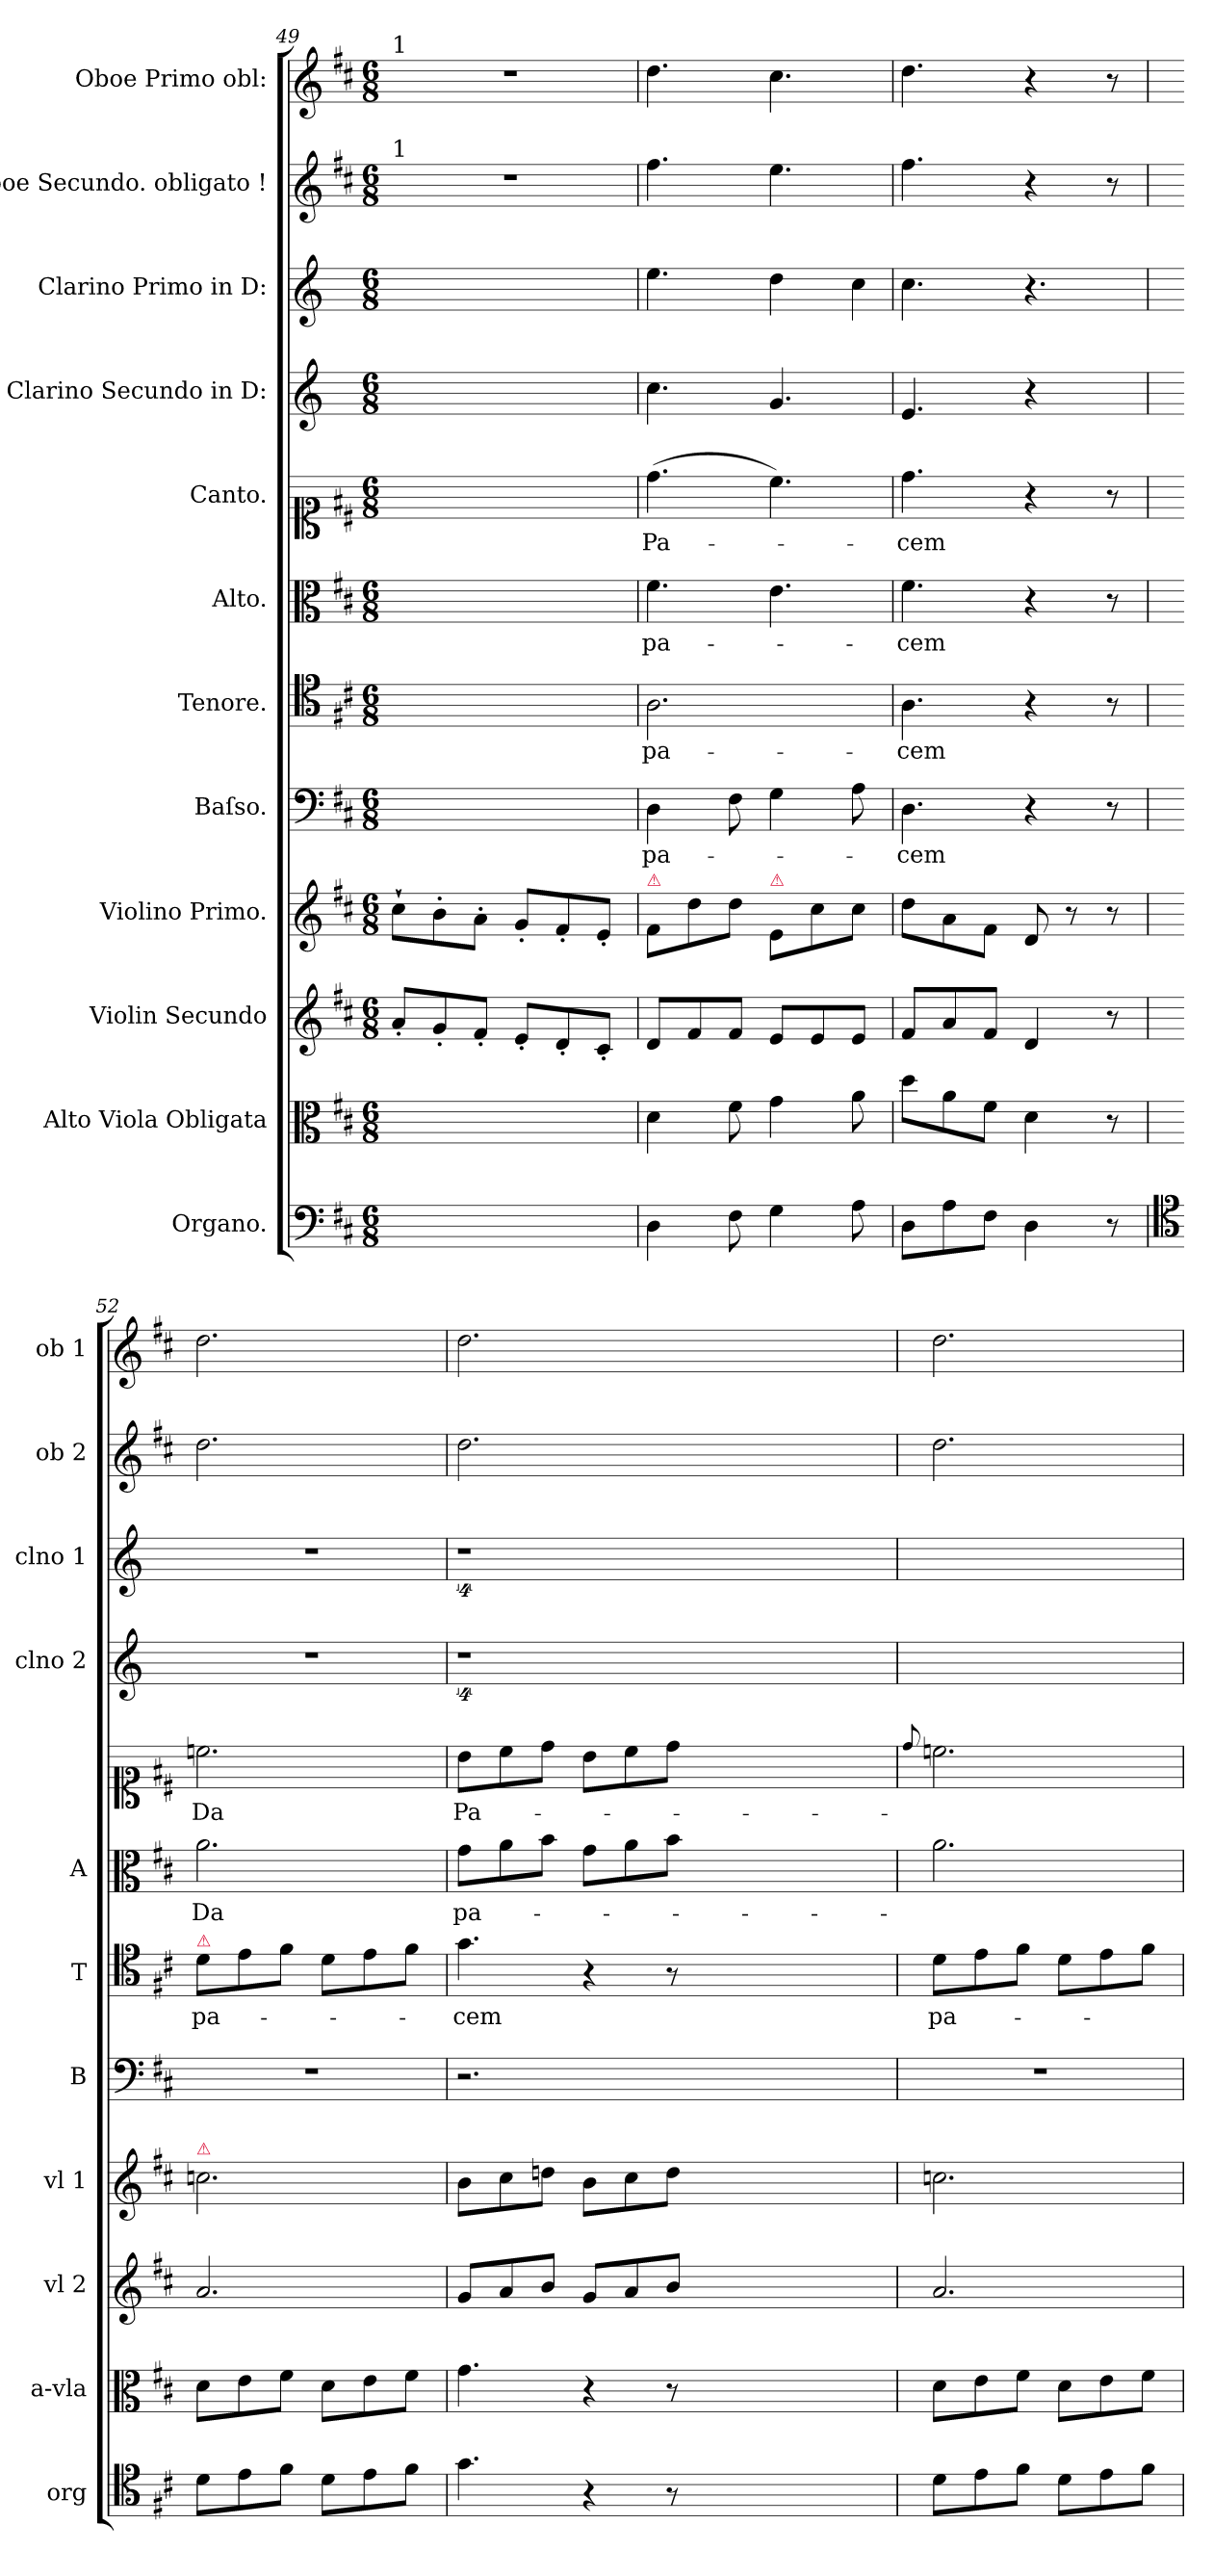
**kern	**kern	**kern	**dynam	**kern	**dynam	**kern	**text	**kern	**text	**kern	**text	**kern	**text	**kern	**kern	**kern	**kern
*part12	*part11	*part10	*part10	*part9	*part9	*part8	*part8	*part7	*part7	*part6	*part6	*part5	*part5	*part4	*part3	*part2	*part1
*staff12	*staff11	*staff10	*staff10	*staff9	*staff9	*staff8	*staff8	*staff7	*staff7	*staff6	*staff6	*staff5	*staff5	*staff4	*staff3	*staff2	*staff1
*I"Organo.	*I"Alto Viola Obligata	*I"Violin Secundo	*	*I"Violino Primo.	*	*I"Baſso.	*	*I"Tenore.	*	*I"Alto.	*	*I"Canto.	*	*I"Clarino Secundo in D:	*I"Clarino Primo in D:	*I"Oboe Secundo. obligato !	*I"Oboe Primo obl:
*I'org	*I'a-vla	*I'vl 2	*	*I'vl 1	*	*I'B	*	*I'T	*	*I'A	*	*	*	*I'clno 2	*I'clno 1	*I'ob 2	*I'ob 1
*clefF4	*clefC3	*clefG2	*	*clefG2	*	*clefF4	*	*clefC4	*	*clefC3	*	*clefC1	*	*clefG2	*clefG2	*clefG2	*clefG2
*	*	*	*	*	*	*	*	*	*	*	*	*	*	*ITrd-1c-2	*ITrd-1c-2	*	*
*k[f#c#]	*k[f#c#]	*k[f#c#]	*	*k[f#c#]	*	*k[f#c#]	*	*k[f#c#]	*	*k[f#c#]	*	*k[f#c#]	*	*k[f#c#]	*k[f#c#]	*k[f#c#]	*k[f#c#]
*D:	*D:	*D:	*	*D:	*	*D:	*	*D:	*	*D:	*	*D:	*	*	*	*D:	*D:
*M6/8	*M6/8	*M6/8	*	*M6/8	*	*M6/8	*	*M6/8	*	*M6/8	*	*M6/8	*	*M6/8	*M6/8	*M6/8	*M6/8
=49	=49	=49	=49	=49	=49	=49	=49	=49	=49	=49	=49	=49	=49	=49	=49	=49	=49
!	!	!	!	!	!	!	!	!	!	!	!	!	!	!	!	!	!LO:TX:a:t=1
!	!	!	!	!	!	!	!	!	!	!	!	!	!	!	!	!LO:TX:a:t=1	!
2.ryy	2.ryy	8a'/L	.	8cc#`\L	.	2.ryy	.	2.ryy	.	2.ryy	.	2.ryy	.	2.ryy	2.ryy	2.r	2.r
.	.	8g'/	.	8b'\	.	.	.	.	.	.	.	.	.	.	.	.	.
.	.	8f#'/J	.	8a'\J	.	.	.	.	.	.	.	.	.	.	.	.	.
.	.	8e'/L	.	8g'/L	.	.	.	.	.	.	.	.	.	.	.	.	.
.	.	8d'/	.	8f#'/	.	.	.	.	.	.	.	.	.	.	.	.	.
.	.	8c#'/J	.	8e'/J	.	.	.	.	.	.	.	.	.	.	.	.	.
=50	=50	=50	=50	=50	=50	=50	=50	=50	=50	=50	=50	=50	=50	=50	=50	=50	=50
!	!	!	!	!LO:TX:a:color=crimson:t=⚠	!	!	!	!	!	!	!	!	!	!	!	!	!
!	!	!	!LO:DY:a	!	!LO:DY:a	!	!	!	!LO:LY:i	!	!LO:LY:i	!	!	!	!	!	!
4D\	4d\	8d/L	f&colon;	8f#/L	f&colon;	4D\	pa-	2.A\	pa-	4.f#\	pa-	(4.dd\	Pa-	4.dd\	4.ff#\	4.ff#\	4.dd\
.	.	8f#/	.	8dd\	.	.	.	.	.	.	.	.	.	.	.	.	.
8F#\	8f#\	8f#/J	.	8dd\J	.	8F#\	.	.	.	.	.	.	.	.	.	.	.
!	!	!	!	!LO:TX:a:color=crimson:t=⚠	!	!	!	!	!	!	!	!	!	!	!	!	!
4G\	4g\	8e/L	.	8e/L	.	4G\	.	.	.	4.e\	.	4.cc#\)	.	4.a/	4ee\	4.ee\	4.cc#\
.	.	8e/	.	8cc#\	.	.	.	.	.	.	.	.	.	.	.	.	.
!	!	!	!	!	!	!	!	!	!	!	!	!	!	!	!LO:N:vis=4	!	!
8A\	8a\	8e/J	.	8cc#\J	.	8A\	.	.	.	.	.	.	.	.	8dd\	.	.
=51	=51	=51	=51	=51	=51	=51	=51	=51	=51	=51	=51	=51	=51	=51	=51	=51	=51
!	!	!	!	!	!	!	!	!	!LO:LY:i	!	!LO:LY:i	!	!	!	!	!	!
8D\L	8dd\L	8f#/L	.	8dd\L	.	4.D\	-cem	4.A\	-cem	4.f#\	-cem	4.dd\	-cem	4.f#/	4.dd\	4.ff#\	4.dd\
8A\	8a\	8a/	.	8a\	.	.	.	.	.	.	.	.	.	.	.	.	.
8F#\J	8f#\J	8f#/J	.	8f#\J	.	.	.	.	.	.	.	.	.	.	.	.	.
4D\	4d\	4d/	.	8d/	.	4r	.	4r	.	4r	.	4r	.	4r	4.r	4r	4r
.	.	.	.	8r	.	.	.	.	.	.	.	.	.	.	.	.	.
8r	8r	8r	.	8r	.	8r	.	8r	.	8r	.	8r	.	8ryy	.	8r	8r
=52	=52	=52	=52	=52	=52	=52	=52	=52	=52	=52	=52	=52	=52	=52	=52	=52	=52
*clefC4	*	*	*	*	*	*	*	*	*	*	*	*	*	*	*	*	*
!	!	!	!	!	!	!	!	!LO:TX:a:color=crimson:t=⚠	!	!	!	!	!	!	!	!	!
!	!	!	!	!LO:TX:a:color=crimson:t=⚠	!	!	!	!	!	!	!	!	!	!	!	!	!
8d\L	8d\L	2.a/	.	2.ccn\	.	2.r	.	8d\L	pa-	2.a\	Da	2.ccn\	Da	2.r	2.r	2.dd\	2.dd\
8e\	8e\	.	.	.	.	.	.	8e\	.	.	.	.	.	.	.	.	.
8f#\J	8f#\J	.	.	.	.	.	.	8f#\J	.	.	.	.	.	.	.	.	.
8d\L	8d\L	.	.	.	.	.	.	8d\L	.	.	.	.	.	.	.	.	.
8e\	8e\	.	.	.	.	.	.	8e\	.	.	.	.	.	.	.	.	.
8f#\J	8f#\J	.	.	.	.	.	.	8f#\J	.	.	.	.	.	.	.	.	.
=53	=53	=53	=53	=53	=53	=53	=53	=53	=53	=53	=53	=53	=53	=53	=53	=53	=53
4.g\	4.g\	8g/L	.	8b\L	.	2.r	.	4.g\	-cem	8g\L	pa-	8b\L	Pa-	4%9r	4%9r	2.dd\	2.dd\
.	.	8a/	.	8cc#\	.	.	.	.	.	8a\	.	8cc#\	.	.	.	.	.
.	.	8b/J	.	8ddn\J	.	.	.	.	.	8b\J	.	8dd\J	.	.	.	.	.
4r	4r	8g/L	.	8b\L	.	.	.	4r	.	8g\L	.	8b\L	.	.	.	.	.
.	.	8a/	.	8cc#\	.	.	.	.	.	8a\	.	8cc#\	.	.	.	.	.
8r	8r	8b/J	.	8dd\J	.	.	.	8r	.	8b\J	.	8dd\J	.	.	.	.	.
1.ryy	1.ryy	1.ryy	.	1.ryy	.	1.ryy	.	1.ryy	.	1.ryy	.	1.ryy	.	.	.	1.ryy	1.ryy
=54	=54	=54	=54	=54	=54	=54	=54	=54	=54	=54	=54	=54	=54	=54	=54	=54	=54
.	.	.	.	.	.	.	.	.	.	.	.	8qqdd/	.	.	.	.	.
!	!	!	!	!	!	!LO:N:vis=1	!	!	!LO:LY:i	!	!	!	!	!	!	!	!
8d\L	8d\L	2.a/	.	2.ccn\	.	2.r	.	8d\L	pa-	2.a\	.	2.ccn\	.	2.ryy	2.ryy	2.dd\	2.dd\
8e\	8e\	.	.	.	.	.	.	8e\	.	.	.	.	.	.	.	.	.
8f#\J	8f#\J	.	.	.	.	.	.	8f#\J	.	.	.	.	.	.	.	.	.
8d\L	8d\L	.	.	.	.	.	.	8d\L	.	.	.	.	.	.	.	.	.
8e\	8e\	.	.	.	.	.	.	8e\	.	.	.	.	.	.	.	.	.
8f#\J	8f#\J	.	.	.	.	.	.	8f#\J	.	.	.	.	.	.	.	.	.
=	=	=	=	=	=	=	=	=	=	=	=	=	=	=	=	=	=
*-	*-	*-	*-	*-	*-	*-	*-	*-	*-	*-	*-	*-	*-	*-	*-	*-	*-
